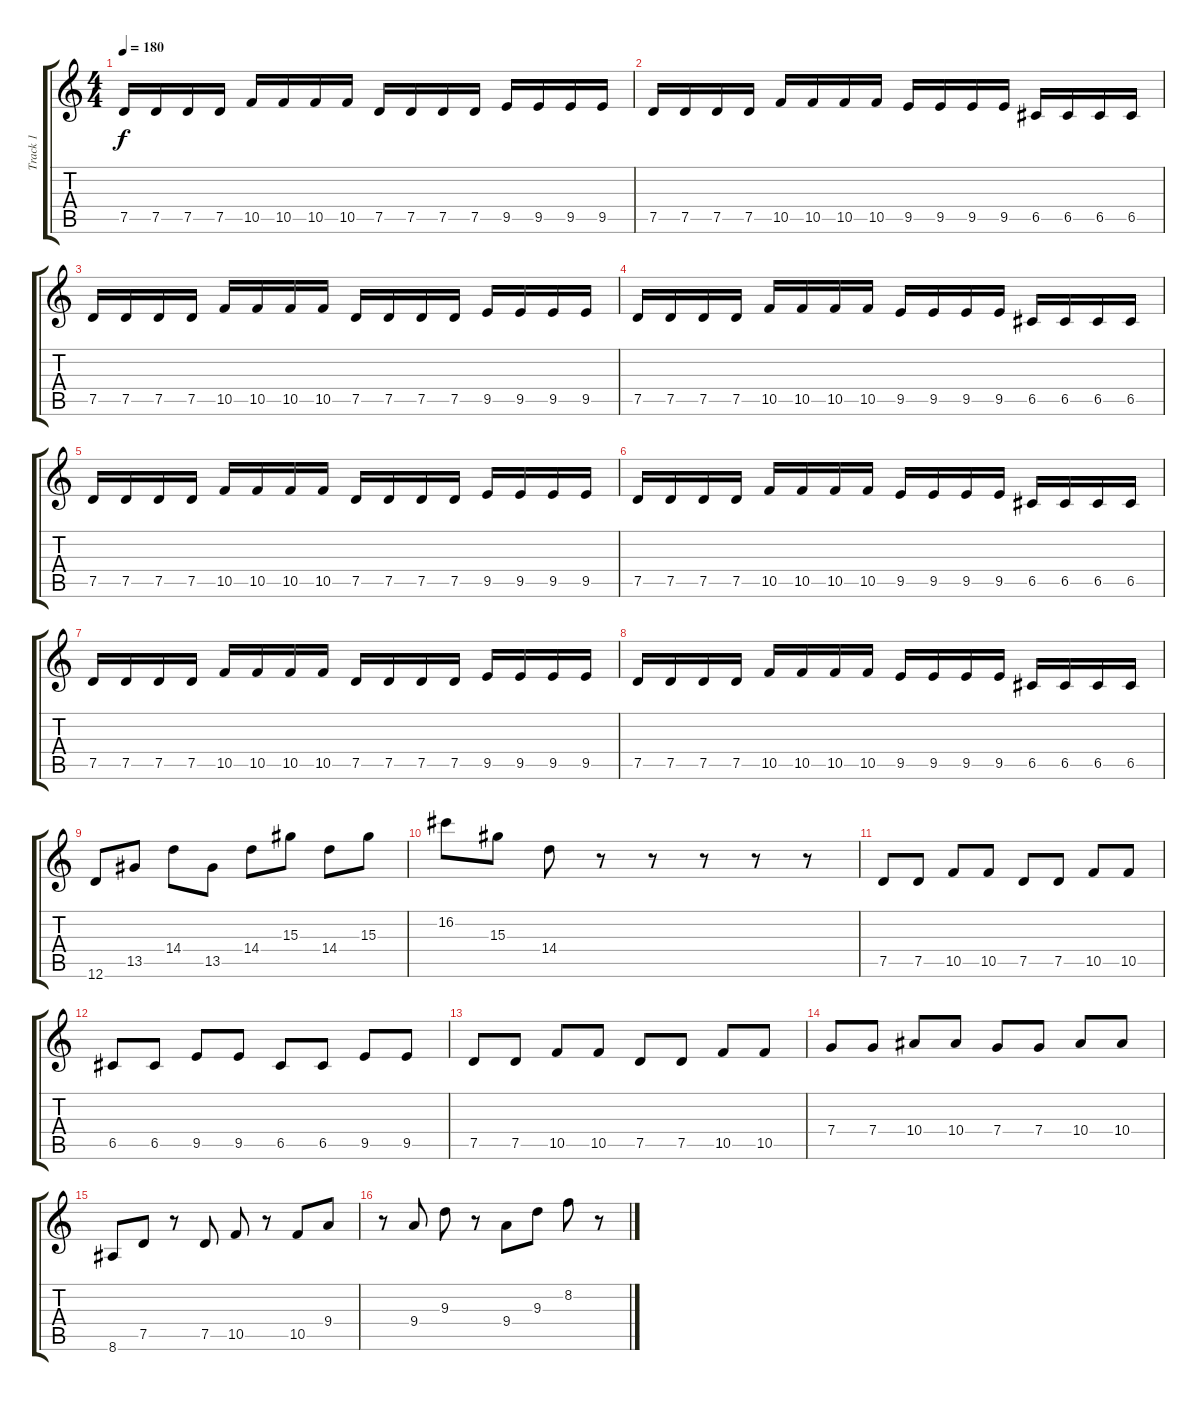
\track ("Track 1" "Track 1") {instrument distortionguitar}
\staff {score tabs}
\tuning (D4 A3 F3 C3 G2 D2) {hide}
\ts (4 4)
\tempo 180
\clef g2
\ks c
7.5.16{dy f} 7.5.16 7.5.16 7.5.16 10.5.16 10.5.16 10.5.16 10.5.16 7.5.16 7.5.16 7.5.16 7.5.16 9.5.16 9.5.16 9.5.16 9.5.16 |
7.5.16 7.5.16 7.5.16 7.5.16 10.5.16 10.5.16 10.5.16 10.5.16 9.5.16 9.5.16 9.5.16 9.5.16 6.5.16 6.5.16 6.5.16 6.5.16 |
7.5.16 7.5.16 7.5.16 7.5.16 10.5.16 10.5.16 10.5.16 10.5.16 7.5.16 7.5.16 7.5.16 7.5.16 9.5.16 9.5.16 9.5.16 9.5.16 |
7.5.16 7.5.16 7.5.16 7.5.16 10.5.16 10.5.16 10.5.16 10.5.16 9.5.16 9.5.16 9.5.16 9.5.16 6.5.16 6.5.16 6.5.16 6.5.16 |
7.5.16 7.5.16 7.5.16 7.5.16 10.5.16 10.5.16 10.5.16 10.5.16 7.5.16 7.5.16 7.5.16 7.5.16 9.5.16 9.5.16 9.5.16 9.5.16 |
7.5.16 7.5.16 7.5.16 7.5.16 10.5.16 10.5.16 10.5.16 10.5.16 9.5.16 9.5.16 9.5.16 9.5.16 6.5.16 6.5.16 6.5.16 6.5.16 |
7.5.16 7.5.16 7.5.16 7.5.16 10.5.16 10.5.16 10.5.16 10.5.16 7.5.16 7.5.16 7.5.16 7.5.16 9.5.16 9.5.16 9.5.16 9.5.16 |
7.5.16 7.5.16 7.5.16 7.5.16 10.5.16 10.5.16 10.5.16 10.5.16 9.5.16 9.5.16 9.5.16 9.5.16 6.5.16 6.5.16 6.5.16 6.5.16 |
12.6.8 13.5.8 14.4.8 13.5.8 14.4.8 15.3.8 14.4.8 15.3.8 |
16.2.8 15.3.8 14.4.8 r.8 r.8 r.8 r.8 r.8 |
7.5.8 7.5.8 10.5.8 10.5.8 7.5.8 7.5.8 10.5.8 10.5.8 |
6.5.8 6.5.8 9.5.8 9.5.8 6.5.8 6.5.8 9.5.8 9.5.8 |
7.5.8 7.5.8 10.5.8 10.5.8 7.5.8 7.5.8 10.5.8 10.5.8 |
7.4.8 7.4.8 10.4.8 10.4.8 7.4.8 7.4.8 10.4.8 10.4.8 |
8.6.8 7.5.8 r.8 7.5.8 10.5.8 r.8 10.5.8 9.4.8 |
r.8 9.4.8 9.3.8 r.8 9.4.8 9.3.8 8.2.8 r.8
